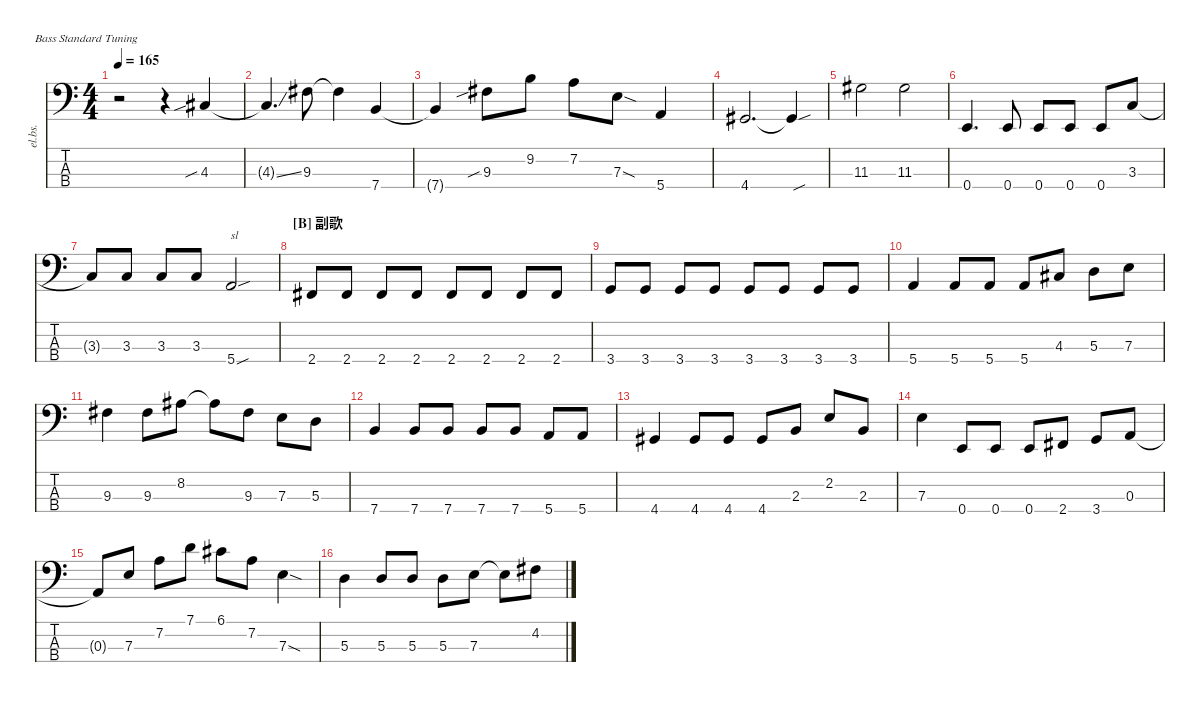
\defaultSystemsLayout 4
\hideDynamics
\bracketExtendMode nobrackets
\track ("Electric Bass" "el.bs.") {instrument electricbassfinger}
\staff {score tabs}
\tuning (G2 D2 A1 E1)
\ts (4 4)
\tempo 165
\clef f4
\ks c
r.2{dy mf beam Down} r.4{beam Down} 4.3{sib acc #}.4{beam Up} |
4.3{ss t acc #}.4{d beam Up} 9.3{acc #}.8{beam Down} 9.3{t acc #}.4{beam Down} 7.4.4{beam Up} |
7.4{t}.4{beam Up} 9.3{sib acc #}.8{beam Down} 9.2.8{beam Down} 7.2.8{beam Down} 7.3{sod}.8{beam Down} 5.4.4{beam Up} |
4.4{acc #}.2{d beam Up} 4.4{sou t acc #}.4{beam Up} |
11.3{acc #}.2{beam Down} 11.3{acc #}.2{beam Down} |
0.4.4{d beam Up} 0.4.8{beam Up} 0.4.8{beam Up} 0.4.8{beam Up} 0.4.8{beam Up} 3.3.8{beam Up} |
3.3{t}.8{beam Up} 3.3.8{beam Up} 3.3.8{beam Up} 3.3.8{beam Up} 5.4{sou}.2{txt "sl" beam Up} |
\section ("B" "副歌")
2.4{acc #}.8{beam Up} 2.4{acc #}.8{beam Up} 2.4{acc #}.8{beam Up} 2.4{acc #}.8{beam Up} 2.4{acc #}.8{beam Up} 2.4{acc #}.8{beam Up} 2.4{acc #}.8{beam Up} 2.4{acc #}.8{beam Up} |
3.4.8{beam Up} 3.4.8{beam Up} 3.4.8{beam Up} 3.4.8{beam Up} 3.4.8{beam Up} 3.4.8{beam Up} 3.4.8{beam Up} 3.4.8{beam Up} |
5.4.4{beam Up} 5.4.8{beam Up} 5.4.8{beam Up} 5.4.8{beam Up} 4.3{acc #}.8{beam Up} 5.3.8{beam Down} 7.3.8{beam Down} |
9.3{acc #}.4{beam Down} 9.3{acc #}.8{beam Down} 8.2{acc #}.8{beam Down} 8.2{t acc #}.8{beam Down} 9.3{acc #}.8{beam Down} 7.3.8{beam Down} 5.3.8{beam Down} |
7.4.4{beam Up} 7.4.8{beam Up} 7.4.8{beam Up} 7.4.8{beam Up} 7.4.8{beam Up} 5.4.8{beam Up} 5.4.8{beam Up} |
4.4{acc #}.4{beam Up} 4.4{acc #}.8{beam Up} 4.4{acc #}.8{beam Up} 4.4{acc #}.8{beam Up} 2.3.8{beam Up} 2.2.8{beam Up} 2.3.8{beam Up} |
7.3.4{beam Down} 0.4.8{beam Up} 0.4.8{beam Up} 0.4.8{beam Up} 2.4{acc #}.8{beam Up} 3.4.8{beam Up} 0.3.8{beam Up} |
0.3{t}.8{beam Up} 7.3.8{beam Up} 7.2.8{beam Down} 7.1.8{beam Down} 6.1{acc #}.8{beam Down} 7.2.8{beam Down} 7.3{sod}.4{beam Down} |
5.3.4{beam Down} 5.3.8{beam Up} 5.3.8{beam Up} 5.3.8{beam Down} 7.3.8{beam Down} 7.3{t}.8{beam Down} 4.2{acc #}.8{beam Down}
